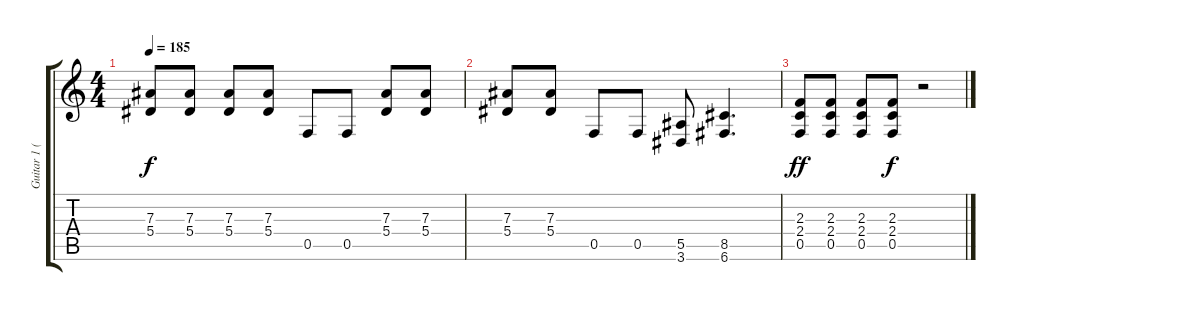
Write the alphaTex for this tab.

\track ("Guitar 1 (Lead)" "Guitar 1 (") {instrument distortionguitar}
\staff {score tabs}
\tuning (C4 G3 Eb3 Bb2 F2 C2) {hide}
\ts (4 4)
\tempo 185
\clef g2
\ks c
(7.3 5.4).8{dy f} (7.3 5.4).8 (7.3 5.4).8 (7.3 5.4).8 0.5.8 0.5.8 (7.3 5.4).8 (7.3 5.4).8 |
(7.3 5.4).8 (7.3 5.4).8 0.5.8 0.5.8 (5.5 3.6).8 (8.5 6.6).4{d} |
(2.3 2.4 0.5).8{dy ff} (2.3 2.4 0.5).8 (2.3 2.4 0.5).8 (2.3 2.4 0.5).8{dy f} r.2
